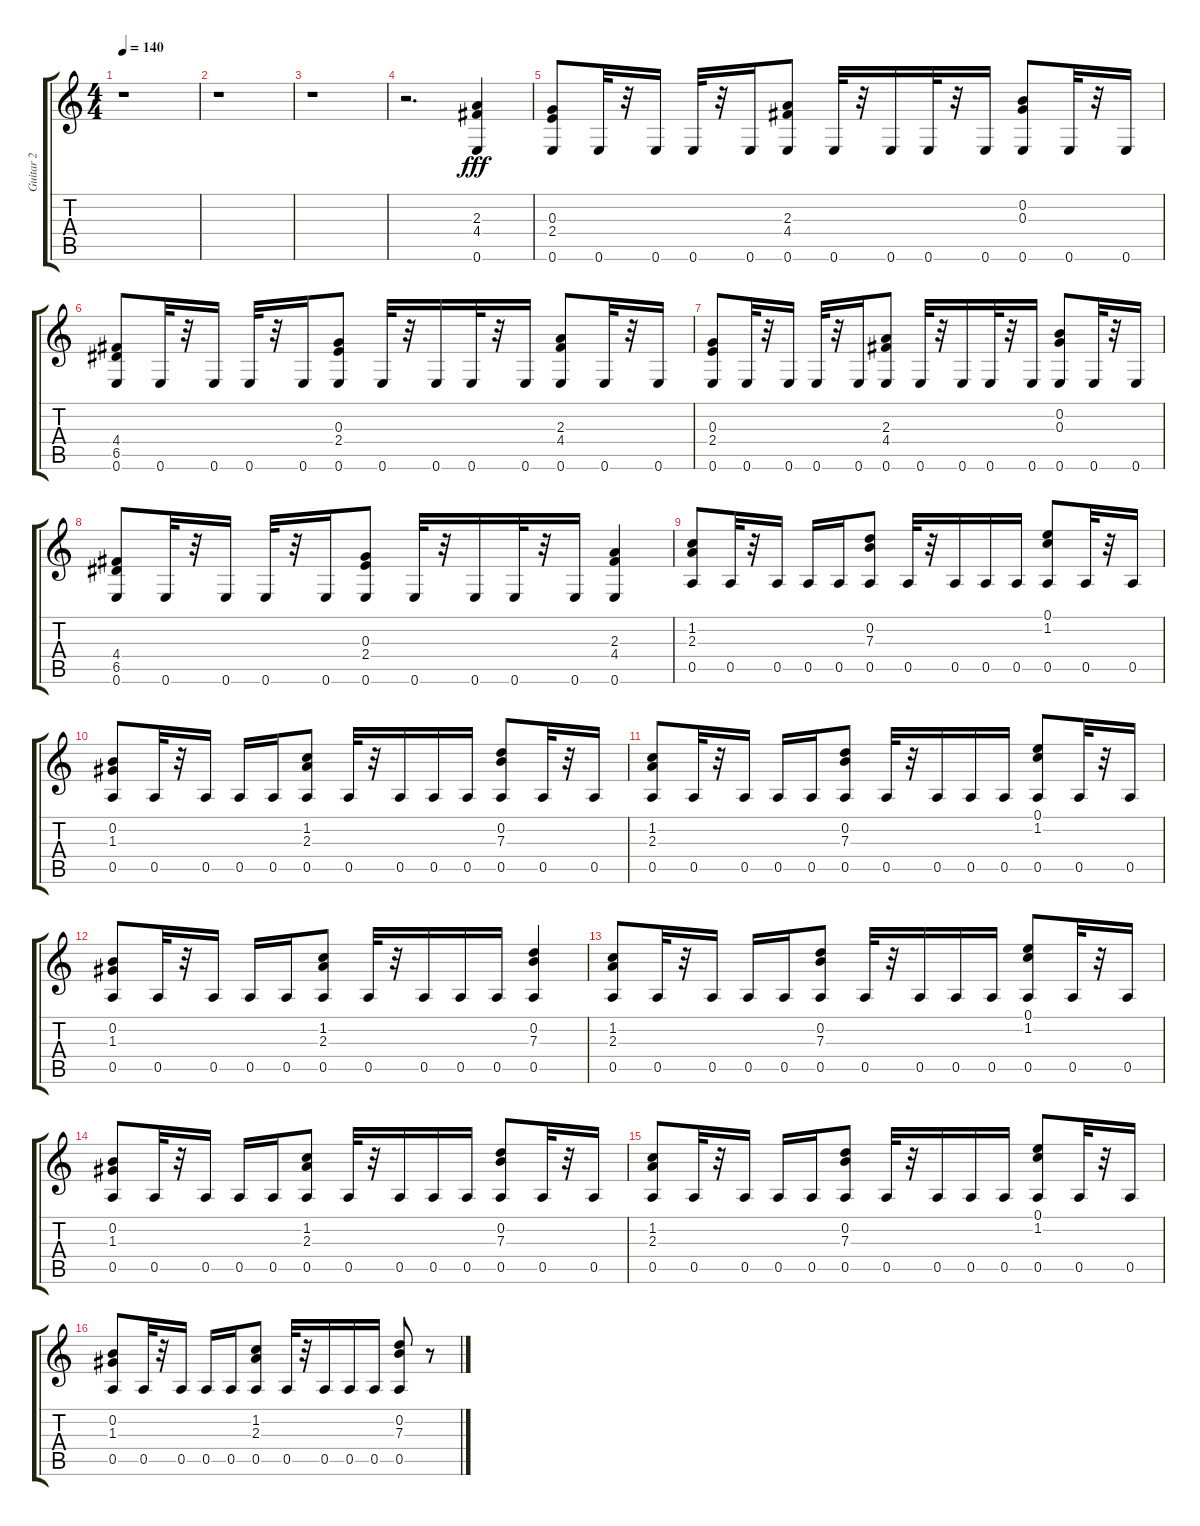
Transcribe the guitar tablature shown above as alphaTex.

\track ("Guitar 2" "Guitar 2") {instrument distortionguitar}
\staff {score tabs}
\tuning (E4 B3 G3 D3 A2 E2) {hide}
\ts (4 4)
\tempo 140
\clef g2
\ks c
r.1{dy fff instrument distortionguitar} |
r.1 |
r.1 |
r.2{d} (2.3 4.4 0.6).4 |
(0.3 2.4 0.6).8 0.6.32 r.32 0.6.16 0.6.32 r.32 0.6.16 (2.3 4.4 0.6).8 0.6.32 r.32 0.6.16 0.6.32 r.32 0.6.16 (0.2 0.3 0.6).8 0.6.32 r.32 0.6.16 |
(4.4 6.5 0.6).8 0.6.32 r.32 0.6.16 0.6.32 r.32 0.6.16 (0.3 2.4 0.6).8 0.6.32 r.32 0.6.16 0.6.32 r.32 0.6.16 (2.3 4.4 0.6).8 0.6.32 r.32 0.6.16 |
(0.3 2.4 0.6).8 0.6.32 r.32 0.6.16 0.6.32 r.32 0.6.16 (2.3 4.4 0.6).8 0.6.32 r.32 0.6.16 0.6.32 r.32 0.6.16 (0.2 0.3 0.6).8 0.6.32 r.32 0.6.16 |
(4.4 6.5 0.6).8 0.6.32 r.32 0.6.16 0.6.32 r.32 0.6.16 (0.3 2.4 0.6).8 0.6.32 r.32 0.6.16 0.6.32 r.32 0.6.16 (2.3 4.4 0.6).4 |
(1.2 2.3 0.5).8 0.5.32 r.32 0.5.16 0.5.16 0.5.16 (0.2 7.3 0.5).8 0.5.32 r.32 0.5.16 0.5.16 0.5.16 (0.1 1.2 0.5).8 0.5.32 r.32 0.5.16 |
(0.2 1.3 0.5).8 0.5.32 r.32 0.5.16 0.5.16 0.5.16 (1.2 2.3 0.5).8 0.5.32 r.32 0.5.16 0.5.16 0.5.16 (0.2 7.3 0.5).8 0.5.32 r.32 0.5.16 |
(1.2 2.3 0.5).8 0.5.32 r.32 0.5.16 0.5.16 0.5.16 (0.2 7.3 0.5).8 0.5.32 r.32 0.5.16 0.5.16 0.5.16 (0.1 1.2 0.5).8 0.5.32 r.32 0.5.16 |
(0.2 1.3 0.5).8 0.5.32 r.32 0.5.16 0.5.16 0.5.16 (1.2 2.3 0.5).8 0.5.32 r.32 0.5.16 0.5.16 0.5.16 (0.2 7.3 0.5).4 |
(1.2 2.3 0.5).8 0.5.32 r.32 0.5.16 0.5.16 0.5.16 (0.2 7.3 0.5).8 0.5.32 r.32 0.5.16 0.5.16 0.5.16 (0.1 1.2 0.5).8 0.5.32 r.32 0.5.16 |
(0.2 1.3 0.5).8 0.5.32 r.32 0.5.16 0.5.16 0.5.16 (1.2 2.3 0.5).8 0.5.32 r.32 0.5.16 0.5.16 0.5.16 (0.2 7.3 0.5).8 0.5.32 r.32 0.5.16 |
(1.2 2.3 0.5).8 0.5.32 r.32 0.5.16 0.5.16 0.5.16 (0.2 7.3 0.5).8 0.5.32 r.32 0.5.16 0.5.16 0.5.16 (0.1 1.2 0.5).8 0.5.32 r.32 0.5.16 |
(0.2 1.3 0.5).8 0.5.32 r.32 0.5.16 0.5.16 0.5.16 (1.2 2.3 0.5).8 0.5.32 r.32 0.5.16 0.5.16 0.5.16 (0.2 7.3 0.5).8 r.8
